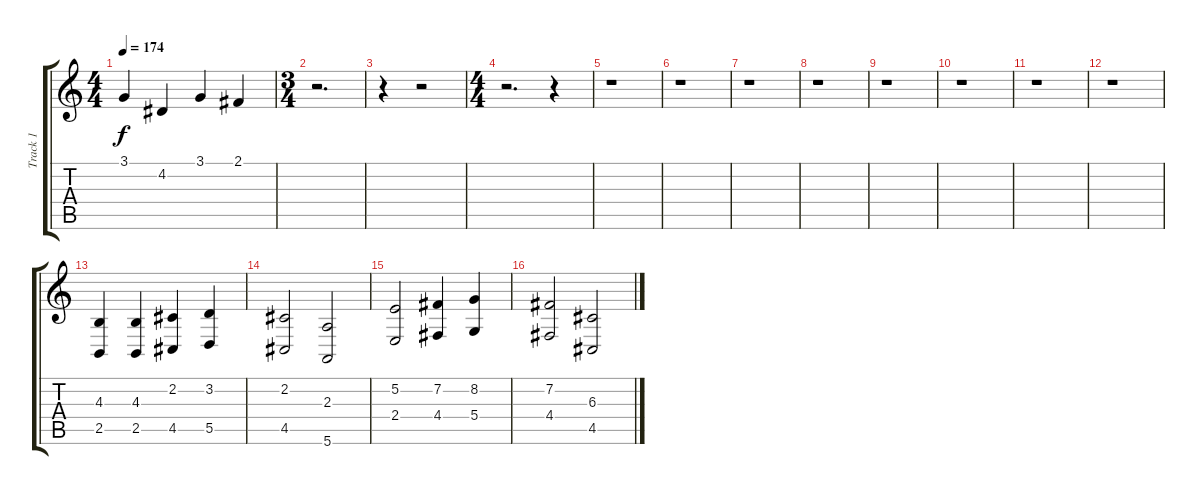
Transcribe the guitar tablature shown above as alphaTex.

\track ("Track 1" "Track 1") {instrument stringensemble1}
\staff {score tabs}
\tuning (E4 B3 G3 D3 A2 E2) {hide}
\ts (4 4)
\tempo 174
\clef g2
\ks c
3.1.4{dy f} 4.2.4 3.1.4 2.1.4 |
\ts (3 4)
r.2{d} |
r.4 r.2 |
\ts (4 4)
r.2{d} r.4 |
r.1 |
r.1 |
r.1 |
r.1 |
r.1 |
r.1 |
r.1 |
r.1 |
(4.3 2.5).4 (4.3 2.5).4 (2.2 4.5).4 (3.2 5.5).4 |
(2.2 4.5).2 (2.3 5.6).2 |
(5.2 2.4).2 (7.2 4.4).4 (8.2 5.4).4 |
(7.2 4.4).2 (6.3 4.5).2
